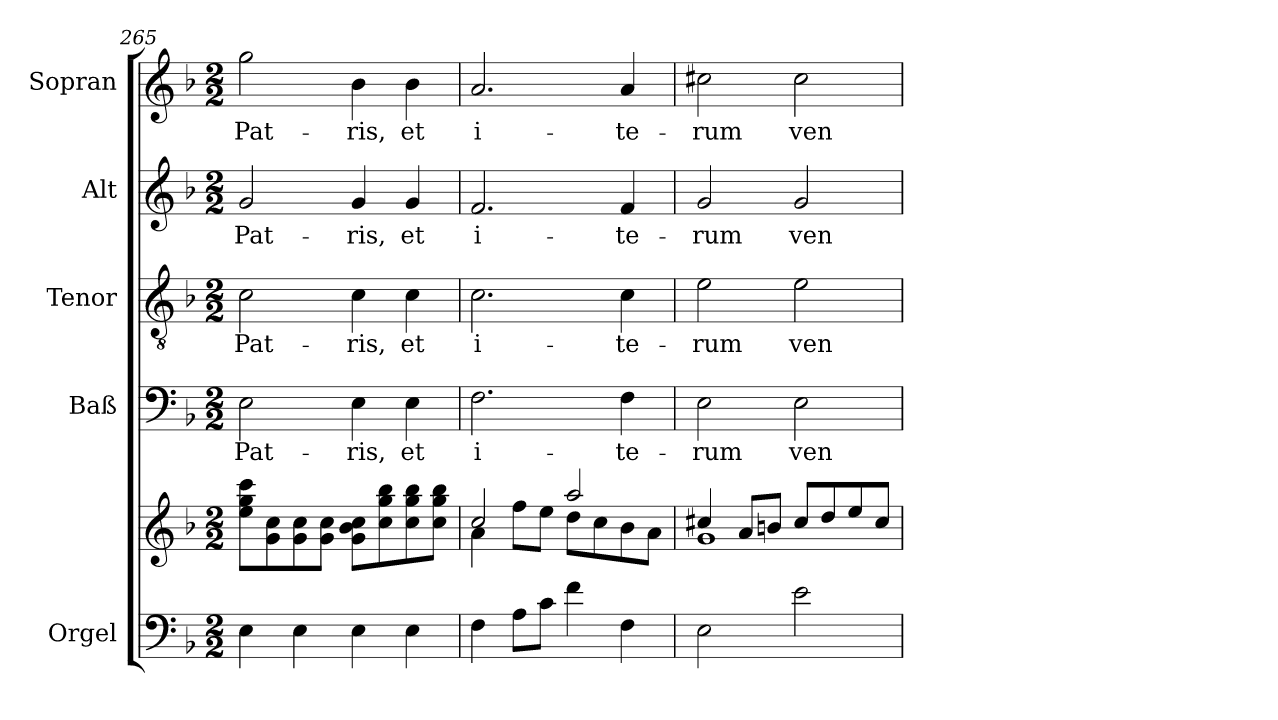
**kern	**kern	**kern	**text	**kern	**text	**kern	**text	**kern	**text
*part5	*part5	*part4	*part4	*part3	*part3	*part2	*part2	*part1	*part1
*staff6	*staff5	*staff4	*staff4	*staff3	*staff3	*staff2	*staff2	*staff1	*staff1
*I"Orgel	*	*I"Baß	*	*I"Tenor	*	*I"Alt	*	*I"Sopran	*
*I'Org.	*	*	*	*	*	*	*	*	*
*clefF4	*clefG2	*clefF4	*	*clefGv2	*	*clefG2	*	*clefG2	*
*k[b-]	*k[b-]	*k[b-]	*	*k[b-]	*	*k[b-]	*	*k[b-]	*
*F:	*F:	*F:	*	*F:	*	*F:	*	*F:	*
*M2/2	*M2/2	*M2/2	*	*M2/2	*	*M2/2	*	*M2/2	*
=265	=265	=265	=265	=265	=265	=265	=265	=265	=265
!	!	!	!LO:LY:b	!	!LO:LY:b	!	!LO:LY:b	!	!LO:LY:b
4E\	8ee\ 8gg\ 8ccc\L	2E\	Pat-	2c\	Pat-	2g/	Pat-	2gg\	Pat-
.	8g\ 8cc\	.	.	.	.	.	.	.	.
4E\	8g\ 8cc\	.	.	.	.	.	.	.	.
.	8g\ 8cc\J	.	.	.	.	.	.	.	.
!	!	!	!LO:LY:b	!	!LO:LY:b	!	!LO:LY:b	!	!LO:LY:b
4E\	8g\ 8b-\ 8cc\L	4E\	-ris,	4c\	-ris,	4g/	-ris,	4b-\	-ris,
.	8cc\ 8gg\ 8bb-\	.	.	.	.	.	.	.	.
!	!	!	!LO:LY:b	!	!LO:LY:b	!	!LO:LY:b	!	!LO:LY:b
4E\	8cc\ 8gg\ 8bb-\	4E\	et	4c\	et	4g/	et	4b-\	et
.	8cc\ 8gg\ 8bb-\J	.	.	.	.	.	.	.	.
=266	=266	=266	=266	=266	=266	=266	=266	=266	=266
*	*^	*	*	*	*	*	*	*	*
!	!	!	!	!LO:LY:b	!	!LO:LY:b	!	!LO:LY:b	!	!LO:LY:b
4F\	2cc/	4a\	2.F\	i-	2.c\	i-	2.f/	i-	2.a/	i-
8A\L	.	8ff\L	.	.	.	.	.	.	.	.
8c\J	.	8ee\J	.	.	.	.	.	.	.	.
4f\	2aa/	8dd\L	.	.	.	.	.	.	.	.
.	.	8cc\	.	.	.	.	.	.	.	.
!	!	!	!	!LO:LY:b	!	!LO:LY:b	!	!LO:LY:b	!	!LO:LY:b
4F\	.	8b-\	4F\	-te-	4c\	-te-	4f/	-te-	4a/	-te-
.	.	8a\J	.	.	.	.	.	.	.	.
=267	=267	=267	=267	=267	=267	=267	=267	=267	=267	=267
!	!	!	!	!LO:LY:b	!	!LO:LY:b	!	!LO:LY:b	!	!LO:LY:b
2E\	4cc#X/	1g	2E\	-rum	2e\	-rum	2g/	-rum	2cc#X\	-rum
.	8a/L	.	.	.	.	.	.	.	.	.
.	8bn/J	.	.	.	.	.	.	.	.	.
!	!	!	!	!LO:LY:b	!	!LO:LY:b	!	!LO:LY:b	!	!LO:LY:b
2e\	8cc#/L	.	2E\	ven-	2e\	ven-	2g/	ven-	2cc#\	ven-
.	8dd/	.	.	.	.	.	.	.	.	.
.	8ee/	.	.	.	.	.	.	.	.	.
.	8cc#/J	.	.	.	.	.	.	.	.	.
*	*v	*v	*	*	*	*	*	*	*	*
=	=	=	=	=	=	=	=	=	=
*-	*-	*-	*-	*-	*-	*-	*-	*-	*-
